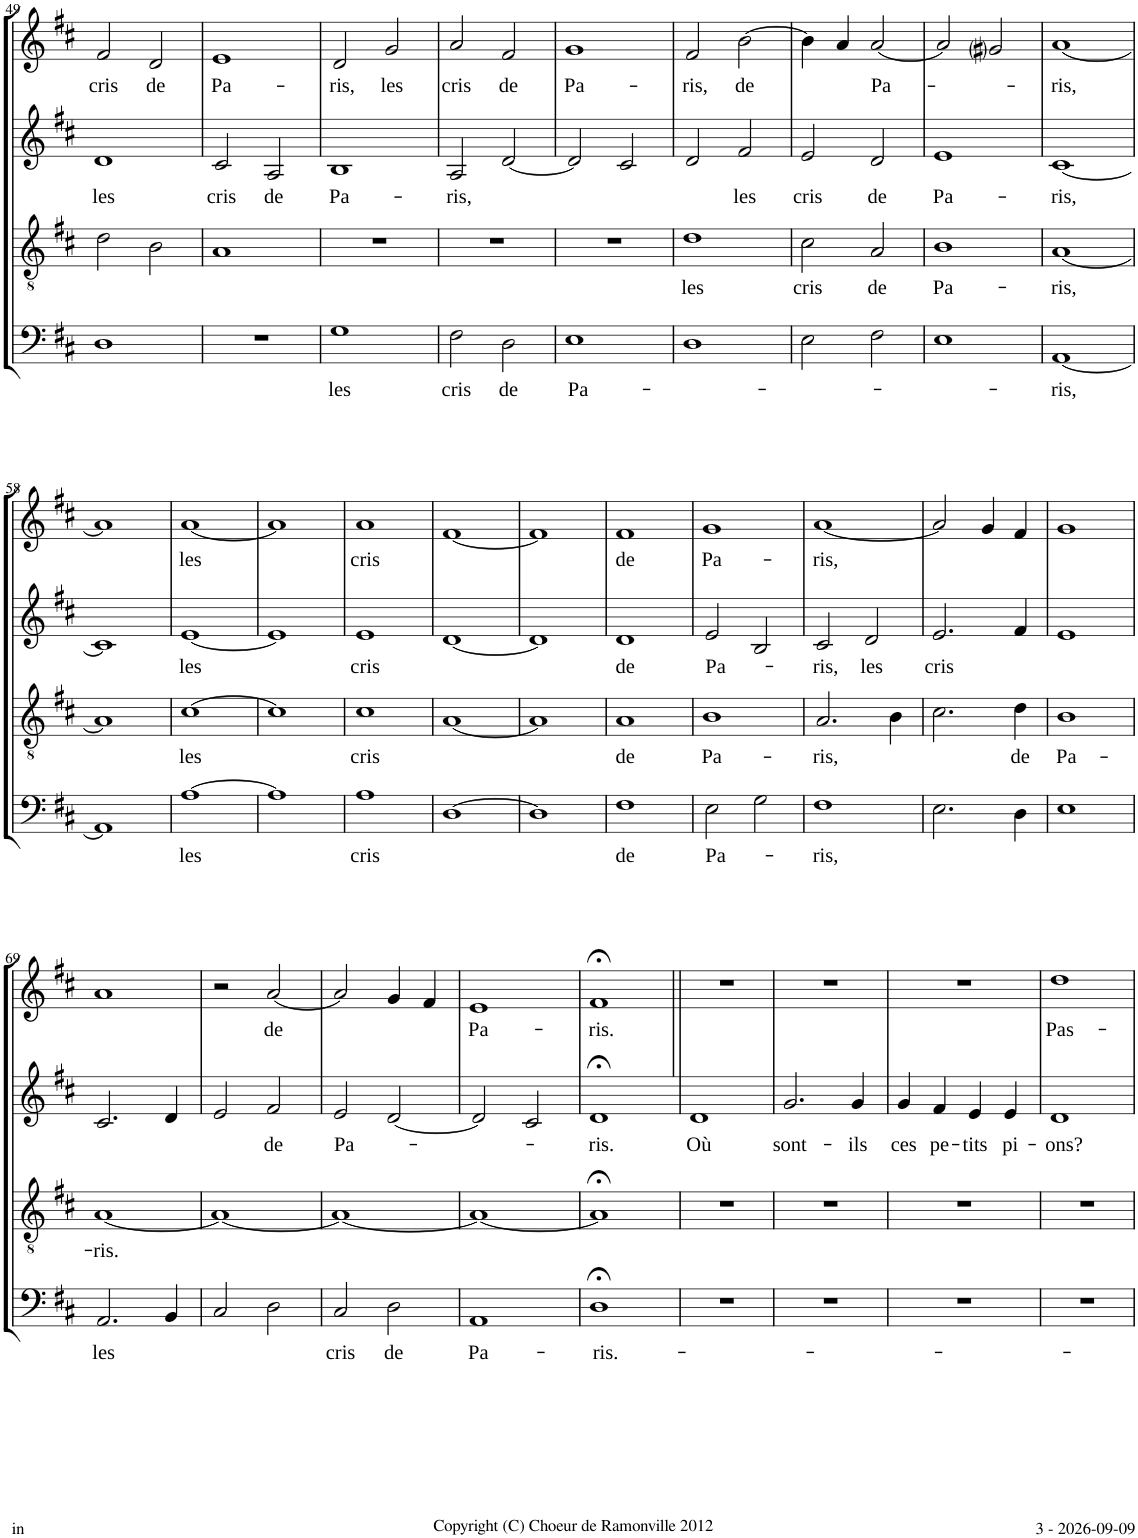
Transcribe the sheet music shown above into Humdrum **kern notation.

**kern	**text	**kern	**text	**kern	**text	**kern	**text
*part4	*part4	*part3	*part3	*part2	*part2	*part1	*part1
*staff4	*staff4	*staff3	*staff3	*staff2	*staff2	*staff1	*staff1
*I"Basse	*	*I"Ténor	*	*I"Alto	*	*I"Soprano	*
*I'B	*	*I'T	*	*	*	*I'S	*
!!LO:PB:g=z
*clefF4	*	*clefGv2	*	*clefG2	*	*clefG2	*
*k[f#c#]	*	*k[f#c#]	*	*k[f#c#]	*	*k[f#c#]	*
*M4/4	*	*M4/4	*	*M4/4	*	*M4/4	*
*met(c|)	*	*met(c|)	*	*met(c|)	*	*met(c|)	*
=49	=49	=49	=49	=49	=49	=49	=49
!	!	!	!	!	!LO:LY:b	!	!LO:LY:b
1D	.	2d\	.	1d	les	2f#/	cris
!	!	!	!	!	!	!	!LO:LY:b
.	.	2B\	.	.	.	2d/	de
=50	=50	=50	=50	=50	=50	=50	=50
!	!	!	!	!	!LO:LY:b	!	!LO:LY:b
1r	.	1A	.	2c#/	cris	1e	Pa-
!	!	!	!	!	!LO:LY:b	!	!
.	.	.	.	2A/	de	.	.
=51	=51	=51	=51	=51	=51	=51	=51
!	!LO:LY:b	!	!	!	!LO:LY:b	!	!LO:LY:b
1G	les	1r	.	1B	Pa-	2d/	-ris,
!	!	!	!	!	!	!	!LO:LY:b
.	.	.	.	.	.	2g/	les
=52	=52	=52	=52	=52	=52	=52	=52
!	!LO:LY:b	!	!	!	!LO:LY:b	!	!LO:LY:b
2F#\	cris	1r	.	2A/	-ris,	2a/	cris
!	!LO:LY:b	!	!	!	!	!	!LO:LY:b
2D\	de	.	.	[2d/	.	2f#/	de
=53	=53	=53	=53	=53	=53	=53	=53
!	!LO:LY:b	!	!	!	!	!	!LO:LY:b
1E	Pa-	1r	.	2d/]	.	1g	Pa-
.	.	.	.	2c#/	.	.	.
=54	=54	=54	=54	=54	=54	=54	=54
!	!	!	!LO:LY:b	!	!	!	!LO:LY:b
1D	.	1d	les	2d/	.	2f#/	-ris,
!	!	!	!	!	!LO:LY:b	!	!LO:LY:b
.	.	.	.	2f#/	les	[2b\	de
=55	=55	=55	=55	=55	=55	=55	=55
!	!	!	!LO:LY:b	!	!LO:LY:b	!	!
2E\	.	2c#\	cris	2e/	cris	4b\]	.
.	.	.	.	.	.	4a/	.
!	!	!	!LO:LY:b	!	!LO:LY:b	!	!LO:LY:b
2F#\	.	2A/	de	2d/	de	[2a/	Pa-
=56	=56	=56	=56	=56	=56	=56	=56
!	!	!	!LO:LY:b	!	!LO:LY:b	!	!
1E	.	1B	Pa-	1e	Pa-	2a/]	.
.	.	.	.	.	.	2g#i/	.
=57	=57	=57	=57	=57	=57	=57	=57
!	!LO:LY:b	!	!LO:LY:b	!	!LO:LY:b	!	!LO:LY:b
[1AA	-ris,	[1A	-ris,	[1c#	-ris,	[1a	-ris,
!!LO:LB:g=z
=58	=58	=58	=58	=58	=58	=58	=58
1AA]	.	1A]	.	1c#]	.	1a]	.
=59	=59	=59	=59	=59	=59	=59	=59
!	!LO:LY:b	!	!LO:LY:b	!	!LO:LY:b	!	!LO:LY:b
[1A	les	[1c#	les	[1e	les	[1a	les
=60	=60	=60	=60	=60	=60	=60	=60
1A]	.	1c#]	.	1e]	.	1a]	.
=61	=61	=61	=61	=61	=61	=61	=61
!	!LO:LY:b	!	!LO:LY:b	!	!LO:LY:b	!	!LO:LY:b
1A	cris	1c#	cris	1e	cris	1a	cris
=62	=62	=62	=62	=62	=62	=62	=62
[1D	.	[1A	.	[1d	.	[1f#	.
=63	=63	=63	=63	=63	=63	=63	=63
1D]	.	1A]	.	1d]	.	1f#]	.
=64	=64	=64	=64	=64	=64	=64	=64
!	!LO:LY:b	!	!LO:LY:b	!	!LO:LY:b	!	!LO:LY:b
1F#	de	1A	de	1d	de	1f#	de
=65	=65	=65	=65	=65	=65	=65	=65
!	!LO:LY:b	!	!LO:LY:b	!	!LO:LY:b	!	!LO:LY:b
2E\	Pa-	1B	Pa-	2e/	Pa-	1g	Pa-
2G\	.	.	.	2B/	.	.	.
=66	=66	=66	=66	=66	=66	=66	=66
!	!LO:LY:b	!	!LO:LY:b	!	!LO:LY:b	!	!LO:LY:b
1F#	-ris,	2.A/	-ris,	2c#/	-ris,	[1a	-ris,
!	!	!	!	!	!LO:LY:b	!	!
.	.	.	.	2d/	les	.	.
.	.	4B\	.	.	.	.	.
=67	=67	=67	=67	=67	=67	=67	=67
!	!	!	!	!	!LO:LY:b	!	!
2.E\	.	2.c#\	.	2.e/	cris	2a/]	.
.	.	.	.	.	.	4g/	.
!	!	!	!LO:LY:b	!	!	!	!
4D\	.	4d\	de	4f#/	.	4f#/	.
=68	=68	=68	=68	=68	=68	=68	=68
!	!	!	!LO:LY:b	!	!	!	!
1E	.	1B	Pa-	1e	.	1g	.
!!LO:LB:g=z
=69	=69	=69	=69	=69	=69	=69	=69
!	!LO:LY:b	!	!LO:LY:b	!	!	!	!
2.AA/	les	[1A	-ris.	2.c#/	.	1a	.
4BB/	.	.	.	4d/	.	.	.
=70	=70	=70	=70	=70	=70	=70	=70
2C#/	.	1A_	.	2e/	.	2r	.
!	!	!	!	!	!LO:LY:b	!	!LO:LY:b
2D\	.	.	.	2f#/	de	[2a/	de
=71	=71	=71	=71	=71	=71	=71	=71
!	!LO:LY:b	!	!	!	!LO:LY:b	!	!
2C#/	cris	1A_	.	2e/	Pa-	2a/]	.
!	!LO:LY:b	!	!	!	!	!	!
2D\	de	.	.	[2d/	.	4g/	.
.	.	.	.	.	.	4f#/	.
=72	=72	=72	=72	=72	=72	=72	=72
!	!LO:LY:b	!	!	!	!	!	!LO:LY:b
1AA	Pa-	1A_	.	2d/]	.	1e	Pa-
.	.	.	.	2c#/	.	.	.
=73	=73	=73	=73	=73	=73	=73	=73
!	!LO:LY:b	!	!	!	!LO:LY:b	!	!LO:LY:b
1D;<	-ris.-	1A;<]	.	1d;<	-ris.	1f#;<	-ris.
=74||	=74||	=74||	=74||	=74||	=74||	=74||	=74||
!	!	!	!	!	!LO:LY:b	!	!
1r	.	1r	.	1d	Où	1r	.
=75	=75	=75	=75	=75	=75	=75	=75
!	!	!	!	!	!LO:LY:b	!	!
1r	.	1r	.	2.g/	sont-	1r	.
!	!	!	!	!	!LO:LY:b	!	!
.	.	.	.	4g/	-ils	.	.
=76	=76	=76	=76	=76	=76	=76	=76
!	!	!	!	!	!LO:LY:b	!	!
1r	.	1r	.	4g/	ces	1r	.
!	!	!	!	!	!LO:LY:b	!	!
.	.	.	.	4f#/	pe-	.	.
!	!	!	!	!	!LO:LY:b	!	!
.	.	.	.	4e/	-tits	.	.
!	!	!	!	!	!LO:LY:b	!	!
.	.	.	.	4e/	pi-	.	.
=77	=77	=77	=77	=77	=77	=77	=77
!	!	!	!	!	!LO:LY:b	!	!LO:LY:b
1r	.	1r	.	1d	-ons?	1dd	Pas-
=	=	=	=	=	=	=	=
*-	*-	*-	*-	*-	*-	*-	*-
